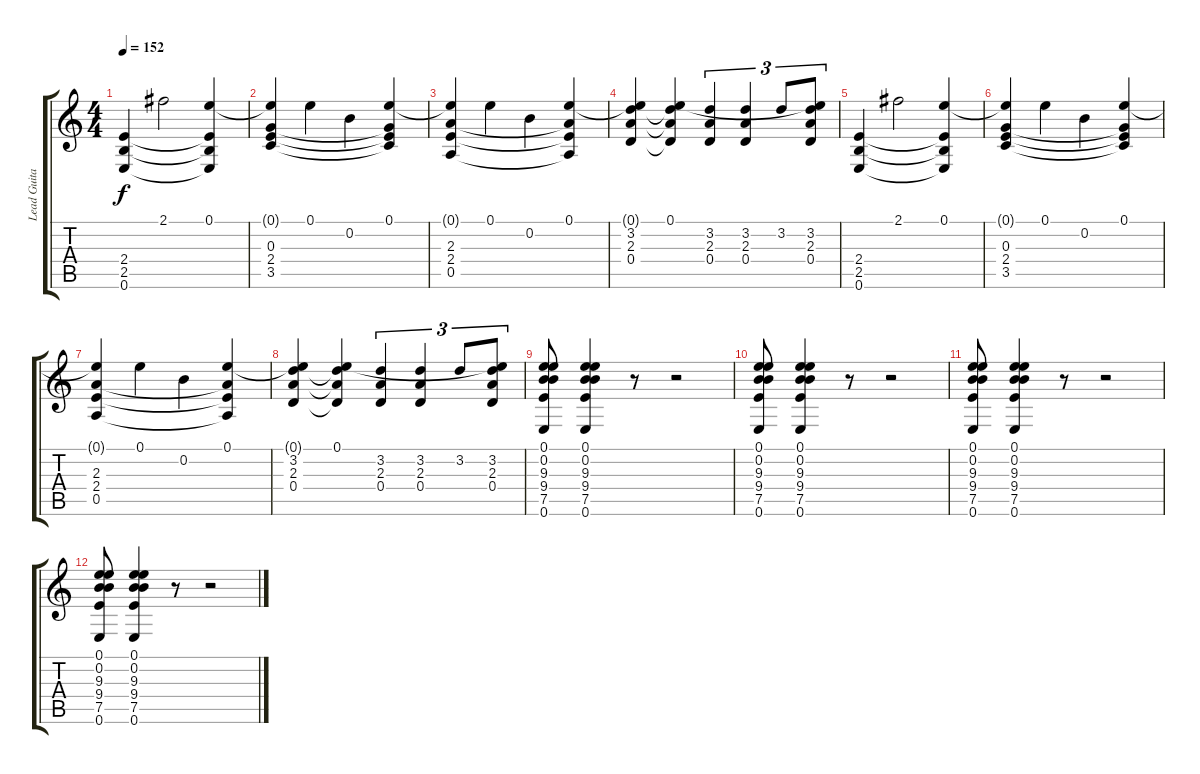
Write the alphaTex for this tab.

\track ("Lead Guitar" "Lead Guita") {instrument acousticguitarnylon}
\staff {score tabs}
\tuning (E4 B3 G3 D3 A2 E2) {hide}
\ts (4 4)
\tempo 152
\clef g2
\ks c
(2.4 2.5 0.6).4{dy f} 2.1.2 (0.1 2.4{t} 2.5{t} 0.6{t}).4 |
(0.1{t} 0.3 2.4 3.5).4 0.1.4 0.2.4 (0.1 0.3{t} 2.4{t} 3.5{t}).4 |
(0.1{t} 2.3 2.4 0.5).4 0.1.4 0.2.4 (0.1 2.3{t} 2.4{t} 0.5{t}).4 |
(0.1{t} 3.2 2.3 0.4).4 (0.1 3.2{t} 2.3{t} 0.4{t}).4 (3.2 2.3 0.4).4{tu (3 2)} (3.2 2.3 0.4).4{tu (3 2)} 3.2.8{tu (3 2)} (0.1{t} 3.2 2.3 0.4).8{tu (3 2)} |
(2.4 2.5 0.6).4 2.1.2 (0.1 2.4{t} 2.5{t} 0.6{t}).4 |
(0.1{t} 0.3 2.4 3.5).4 0.1.4 0.2.4 (0.1 0.3{t} 2.4{t} 3.5{t}).4 |
(0.1{t} 2.3 2.4 0.5).4 0.1.4 0.2.4 (0.1 2.3{t} 2.4{t} 0.5{t}).4 |
(0.1{t} 3.2 2.3 0.4).4 (0.1 3.2{t} 2.3{t} 0.4{t}).4 (3.2 2.3 0.4).4{tu (3 2)} (3.2 2.3 0.4).4{tu (3 2)} 3.2.8{tu (3 2)} (0.1{t} 3.2 2.3 0.4).8{tu (3 2)} |
(0.1 0.2 9.3 9.4 7.5 0.6).8 (0.1 0.2 9.3 9.4 7.5 0.6).4 r.8 r.2 |
(0.1 0.2 9.3 9.4 7.5 0.6).8{volume 10} (0.1 0.2 9.3 9.4 7.5 0.6).4 r.8 r.2 |
(0.1 0.2 9.3 9.4 7.5 0.6).8{volume 8} (0.1 0.2 9.3 9.4 7.5 0.6).4 r.8 r.2 |
(0.1 0.2 9.3 9.4 7.5 0.6).8{volume 4} (0.1 0.2 9.3 9.4 7.5 0.6).4 r.8 r.2
